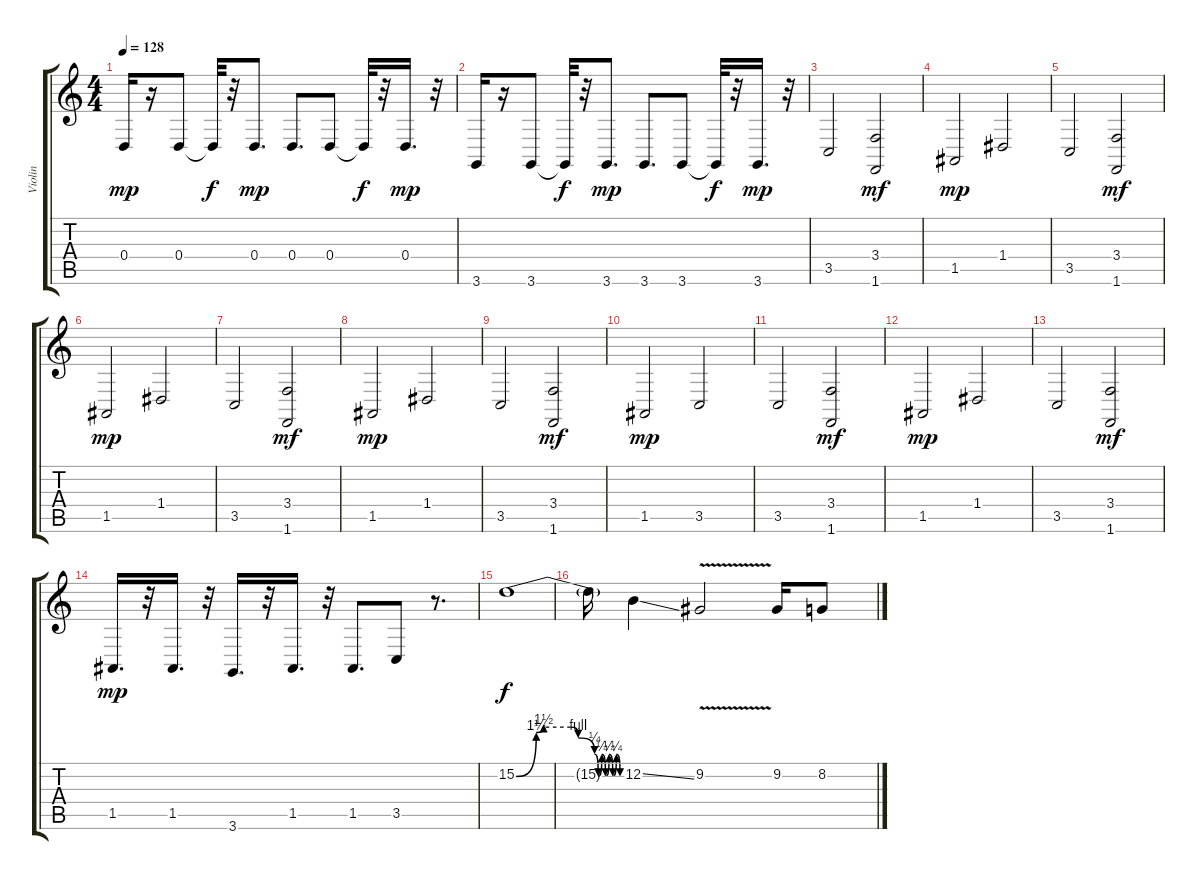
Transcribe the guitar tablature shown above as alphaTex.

\track ("Violin" "Violin") {instrument violin}
\staff {score tabs}
\tuning (E4 B3 G3 D3 A2 E2) {hide}
\ts (4 4)
\tempo 128
\clef g2
\ks c
0.4.16{dy mp} r.16 0.4.8 0.4{t}.32{dy f} r.32 0.4.8{d dy mp} 0.4.8{d} 0.4.8 0.4{t}.32{dy f} r.32 0.4.16{d dy mp} r.32 |
3.6.16 r.16 3.6.8 3.6{t}.32{dy f} r.32 3.6.8{d dy mp} 3.6.8{d} 3.6.8 3.6{t}.32{dy f} r.32 3.6.16{d dy mp} r.32 |
3.5.2 (3.4 1.6).2{dy mf} |
1.5.2{dy mp} 1.4.2 |
3.5.2 (3.4 1.6).2{dy mf} |
1.5.2{dy mp} 1.4.2 |
3.5.2 (3.4 1.6).2{dy mf} |
1.5.2{dy mp} 1.4.2 |
3.5.2 (3.4 1.6).2{dy mf} |
1.5.2{dy mp} 3.5.2 |
3.5.2 (3.4 1.6).2{dy mf} |
1.5.2{dy mp} 1.4.2 |
3.5.2 (3.4 1.6).2{dy mf} |
1.5.16{d dy mp} r.32 1.5.16{d} r.32 3.6.16{d} r.32 1.5.16{d} r.32 1.5.8{d} 3.5.8 r.8{d} |
15.2{be (custom 0 0 11 5 15 6 30 6 34 4 43 1 45 0 47 1 49 0 51 1 53 0 55 1 57 0 60 0)}.1{dy f} |
15.2{t}.16 12.2{ss}.4 9.2{v}.2 9.2.16 8.2.8
